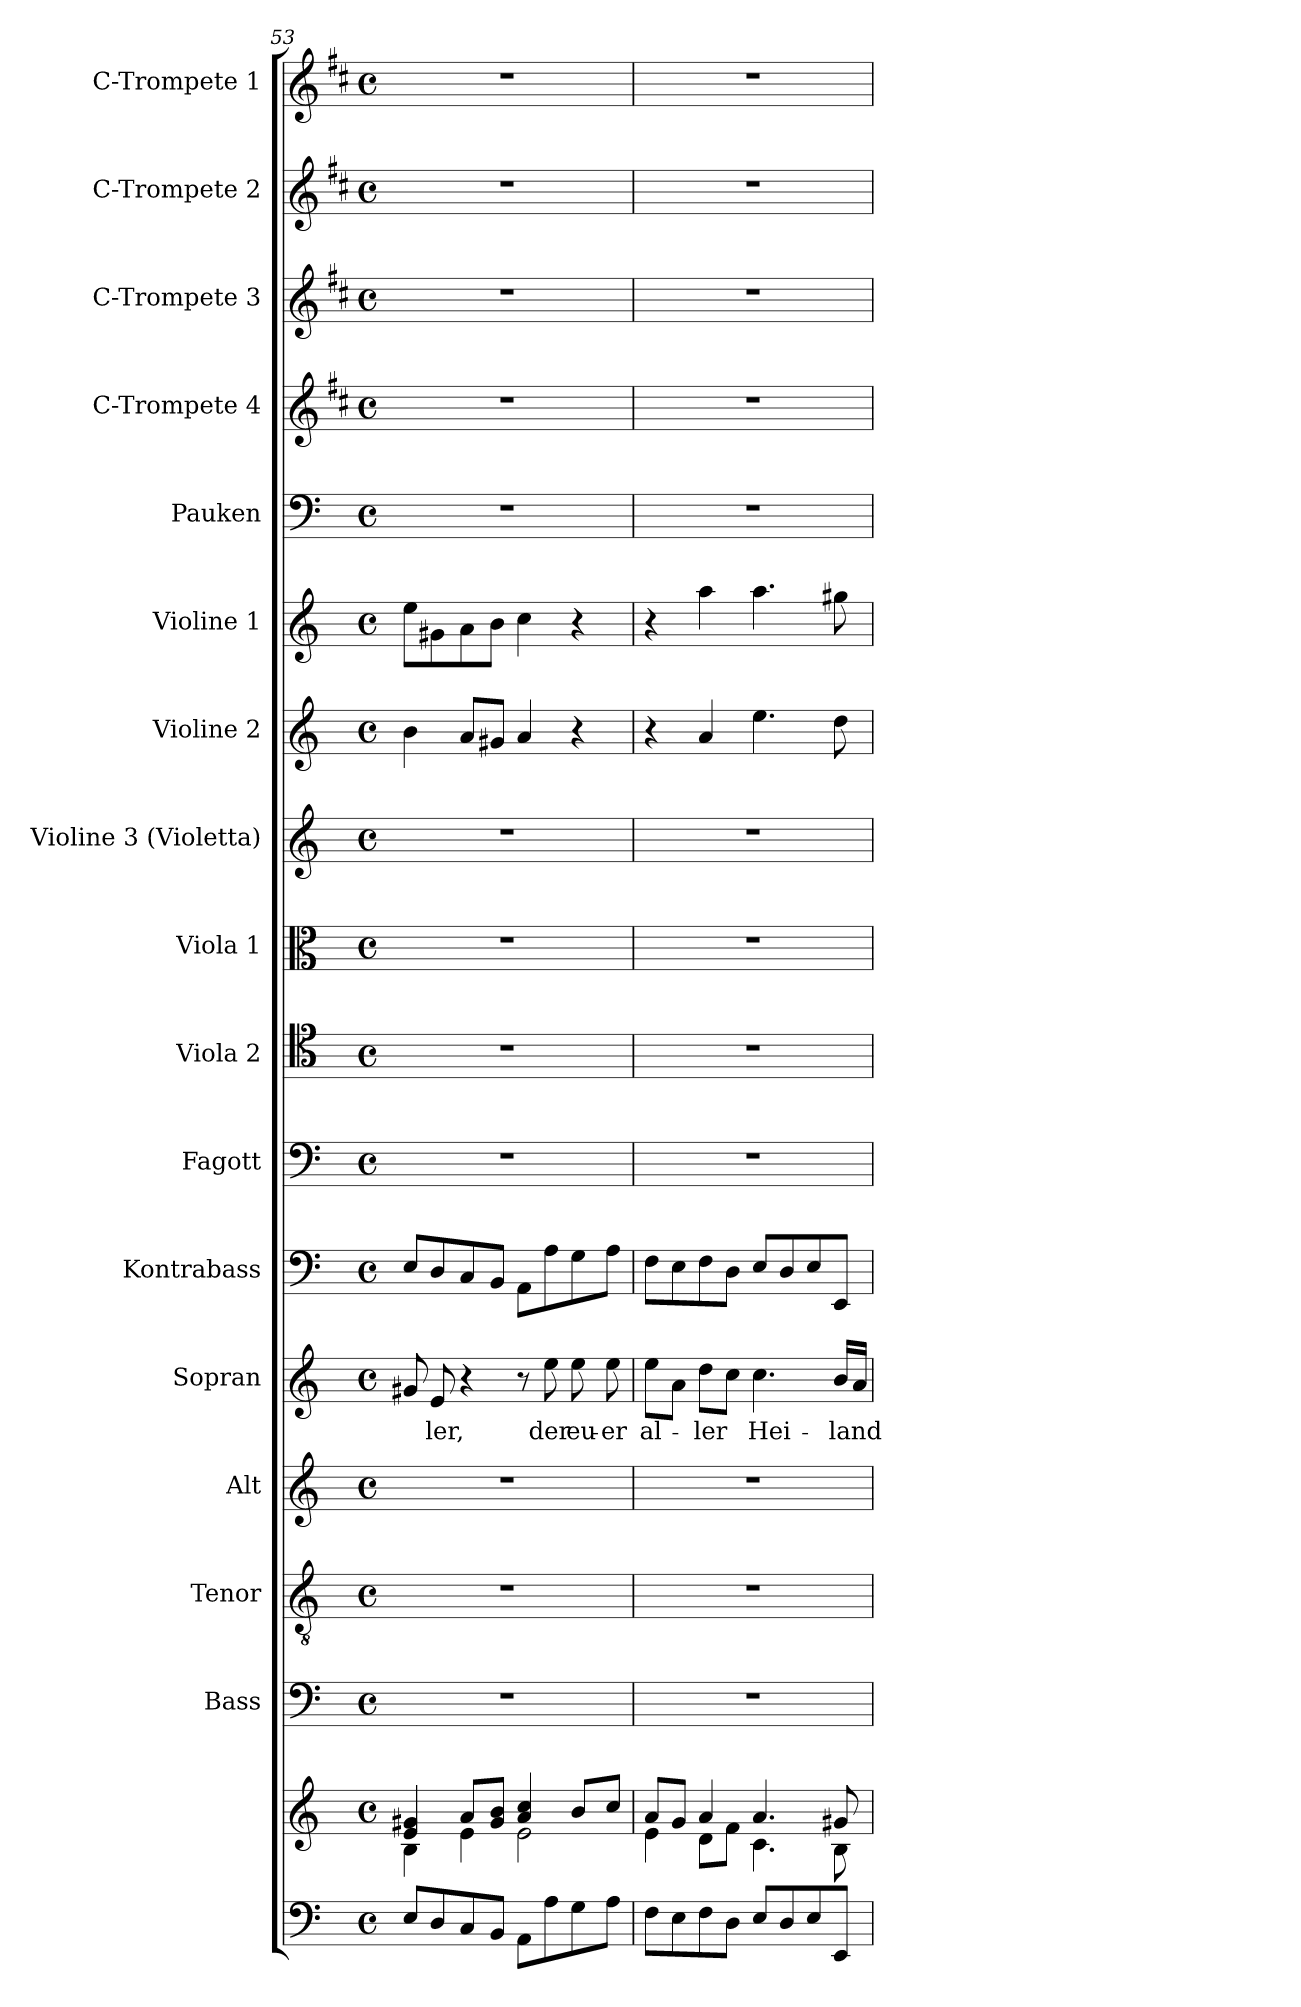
**kern	**kern	**kern	**kern	**kern	**kern	**text	**kern	**kern	**kern	**kern	**kern	**kern	**kern	**kern	**kern	**kern	**kern	**kern
*part17	*part17	*part16	*part15	*part14	*part13	*part13	*part12	*part11	*part10	*part9	*part8	*part7	*part6	*part5	*part4	*part3	*part2	*part1
*staff18	*staff17	*staff16	*staff15	*staff14	*staff13	*staff13	*staff12	*staff11	*staff10	*staff9	*staff8	*staff7	*staff6	*staff5	*staff4	*staff3	*staff2	*staff1
*	*	*I"Bass	*I"Tenor	*I"Alt	*I"Sopran	*	*I"Kontrabass	*I"Fagott	*I"Viola 2	*I"Viola 1	*I"Violine 3 (Violetta)	*I"Violine 2	*I"Violine 1	*I"Pauken	*I"C-Trompete 4	*I"C-Trompete 3	*I"C-Trompete 2	*I"C-Trompete 1
*	*	*I'B.	*I'T.	*I'A.	*I'S.	*	*I'Kb.	*I'Fg.	*I'Vla. 2	*I'Vla. 1	*I'Vl. 3	*I'Vl. 2	*I'Vl. 1	*I'Pk.	*I'C Trp. 4	*I'C Trp. 3	*I'C Trp. 2	*I'C Trp. 1
*clefF4	*clefG2	*clefF4	*clefGv2	*clefG2	*clefG2	*	*clefF4	*clefF4	*clefC4	*clefC3	*clefG2	*clefG2	*clefG2	*clefF4	*clefG2	*clefG2	*clefG2	*clefG2
*	*	*	*	*	*	*	*ITrd7c12	*	*	*	*	*	*	*	*ITrd1c2	*ITrd1c2	*ITrd1c2	*ITrd1c2
*k[]	*k[]	*k[]	*k[]	*k[]	*k[]	*	*k[]	*k[]	*k[]	*k[]	*k[]	*k[]	*k[]	*k[]	*k[]	*k[]	*k[]	*k[]
*C:	*C:	*C:	*C:	*C:	*C:	*	*C:	*C:	*C:	*C:	*C:	*C:	*C:	*C:	*C:	*C:	*C:	*C:
*M4/4	*M4/4	*M4/4	*M4/4	*M4/4	*M4/4	*	*M4/4	*M4/4	*M4/4	*M4/4	*M4/4	*M4/4	*M4/4	*M4/4	*M4/4	*M4/4	*M4/4	*M4/4
*met(c)	*met(c)	*met(c)	*met(c)	*met(c)	*met(c)	*	*met(c)	*met(c)	*met(c)	*met(c)	*met(c)	*met(c)	*met(c)	*met(c)	*met(c)	*met(c)	*met(c)	*met(c)
=53	=53	=53	=53	=53	=53	=53	=53	=53	=53	=53	=53	=53	=53	=53	=53	=53	=53	=53
*	*^	*	*	*	*	*	*	*	*	*	*	*	*	*	*	*	*	*
8E/L	4e/ 4g#X/	4B\	1r	1r	1r	8g#X/	.	8EE/L	1r	1r	1r	1r	4b\	8ee\L	1r	1r	1r	1r	1r
!	!	!	!	!	!	!	!LO:LY:b	!	!	!	!	!	!	!	!	!	!	!	!
8D/	.	.	.	.	.	8e/	-ler,	8DD/	.	.	.	.	.	8g#X\	.	.	.	.	.
8C/	8a/L	4e\	.	.	.	4r	.	8CC/	.	.	.	.	8a/L	8a\	.	.	.	.	.
8BB/J	8g#/ 8b/J	.	.	.	.	.	.	8BBB/J	.	.	.	.	8g#X/J	8b\J	.	.	.	.	.
8AA\L	4a/ 4cc/	2e\	.	.	.	8r	.	8AAA\L	.	.	.	.	4a/	4cc\	.	.	.	.	.
!	!	!	!	!	!	!	!LO:LY:b	!	!	!	!	!	!	!	!	!	!	!	!
8A\	.	.	.	.	.	8ee\	der	8AA\	.	.	.	.	.	.	.	.	.	.	.
!	!	!	!	!	!	!	!LO:LY:b	!	!	!	!	!	!	!	!	!	!	!	!
8G\	8b/L	.	.	.	.	8ee\	eu-	8GG\	.	.	.	.	4r	4r	.	.	.	.	.
!	!	!	!	!	!	!	!LO:LY:b	!	!	!	!	!	!	!	!	!	!	!	!
8A\J	8cc/J	.	.	.	.	8ee\	-er	8AA\J	.	.	.	.	.	.	.	.	.	.	.
=54	=54	=54	=54	=54	=54	=54	=54	=54	=54	=54	=54	=54	=54	=54	=54	=54	=54	=54	=54
!	!	!	!	!	!	!	!LO:LY:b	!	!	!	!	!	!	!	!	!	!	!	!
8F\L	8a/L	4e\	1r	1r	1r	8ee\L	al-	8FF\L	1r	1r	1r	1r	4r	4r	1r	1r	1r	1r	1r
8E\	8g/J	.	.	.	.	8a\J	.	8EE\	.	.	.	.	.	.	.	.	.	.	.
!	!	!	!	!	!	!	!LO:LY:b	!	!	!	!	!	!	!	!	!	!	!	!
8F\	4a/	8d\L	.	.	.	8dd\L	-ler	8FF\	.	.	.	.	4a/	4aa\	.	.	.	.	.
8D\J	.	8f\J	.	.	.	8cc\J	.	8DD\J	.	.	.	.	.	.	.	.	.	.	.
!	!	!	!	!	!	!	!LO:LY:b	!	!	!	!	!	!	!	!	!	!	!	!
8E/L	4.a/	4.c\	.	.	.	4.cc\	Hei-	8EE/L	.	.	.	.	4.ee\	4.aa\	.	.	.	.	.
8D/	.	.	.	.	.	.	.	8DD/	.	.	.	.	.	.	.	.	.	.	.
8E/	.	.	.	.	.	.	.	8EE/	.	.	.	.	.	.	.	.	.	.	.
!	!	!	!	!	!	!	!LO:LY:b	!	!	!	!	!	!	!	!	!	!	!	!
8EE/J	8g#X/	8B\	.	.	.	16b/LL	-land	8EEE/J	.	.	.	.	8dd\	8gg#X\	.	.	.	.	.
.	.	.	.	.	.	16a/JJ	.	.	.	.	.	.	.	.	.	.	.	.	.
*	*v	*v	*	*	*	*	*	*	*	*	*	*	*	*	*	*	*	*	*
=	=	=	=	=	=	=	=	=	=	=	=	=	=	=	=	=	=	=
*-	*-	*-	*-	*-	*-	*-	*-	*-	*-	*-	*-	*-	*-	*-	*-	*-	*-	*-
